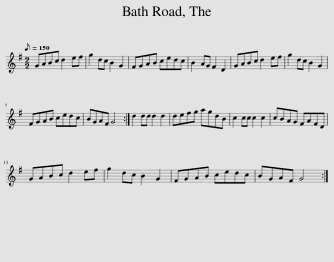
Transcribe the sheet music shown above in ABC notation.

X:1
L:1/8
Q:1/8=150
M:2/2
I:linebreak $
K:G
V:1 treble
V:1
 GABc d2 ef | g2 dc B2 G2 | FGAB cedc | B2 AG F2 D2 | GABc d2 ef | %5
 g2 dc B2 G2 |$ FGAB cedc | BGAF G4 :| d2 dd d2 d2 | defg agdB | %10
 c2 cc c2 c2 | cBAG FAFD |$ GABc d2 ef | g2 dc B2 G2 | FGAB cedc | %15
 BGAF G4 :| %16
